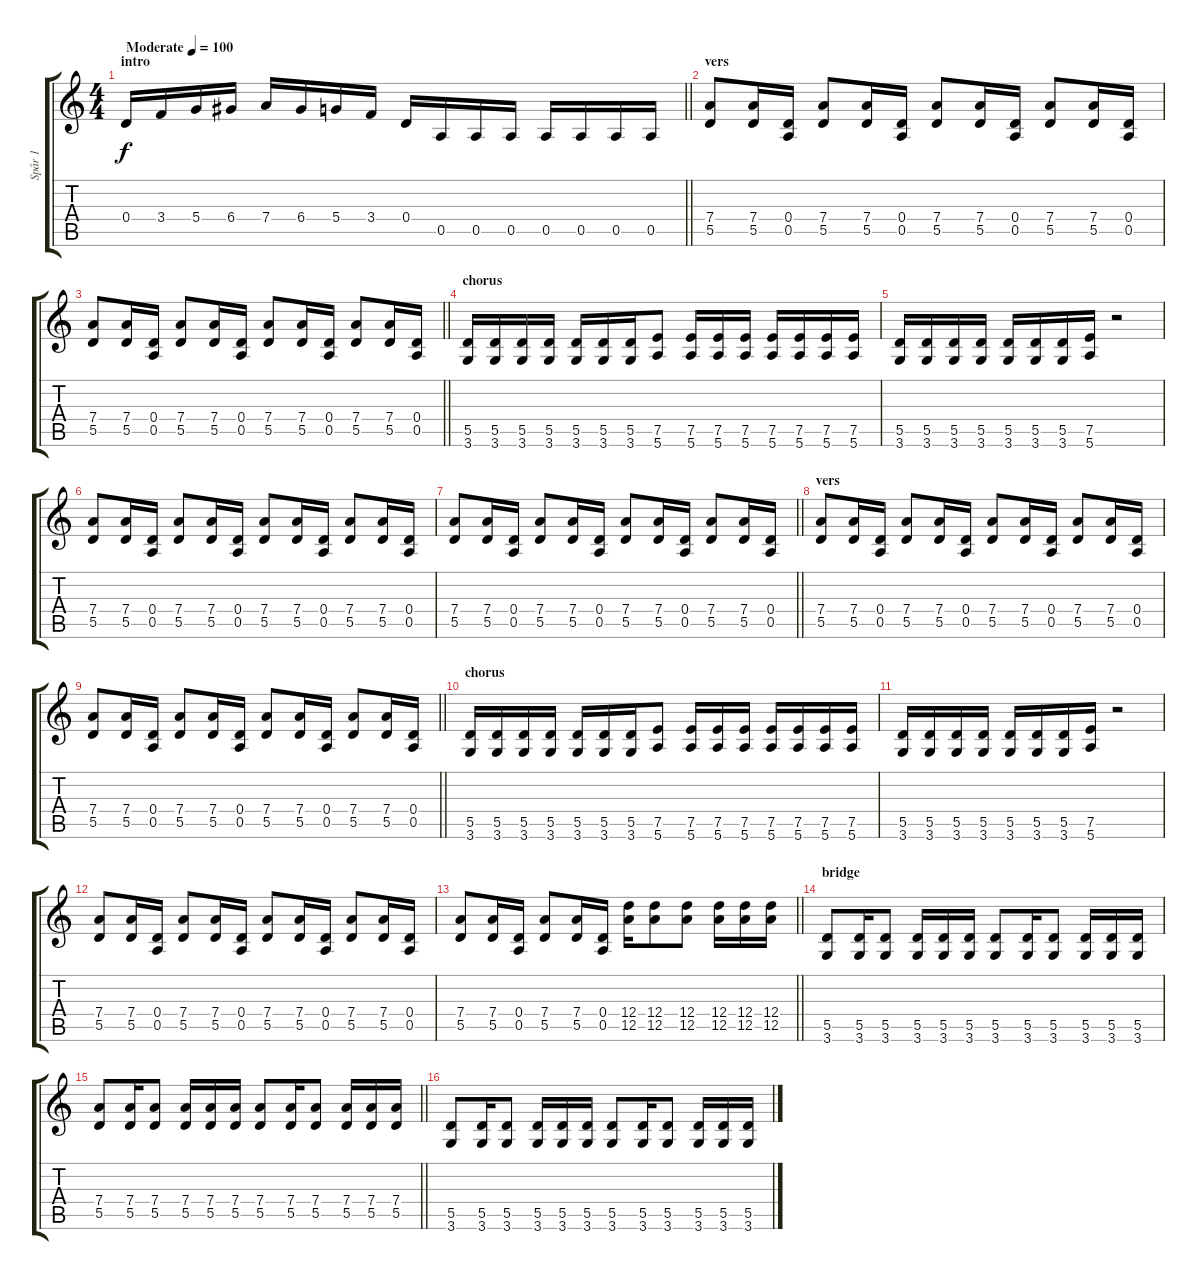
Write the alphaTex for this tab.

\track ("Spår 1" "Spår 1") {instrument overdrivenguitar}
\staff {score tabs}
\tuning (E4 B3 G3 D3 A2 E2) {hide}
\ts (4 4)
\section ("" "intro")
\tempo (100 "Moderate")
\clef g2
\barLineRight lightlight
\ks c
0.4.16{dy f instrument overdrivenguitar} 3.4.16 5.4.16 6.4.16 7.4.16 6.4.16 5.4.16 3.4.16 0.4.16 0.5.16 0.5.16 0.5.16 0.5.16 0.5.16 0.5.16 0.5.16 |
\section ("" "vers")
(7.4 5.5).8 (7.4 5.5).16 (0.4 0.5).16 (7.4 5.5).8 (7.4 5.5).16 (0.4 0.5).16 (7.4 5.5).8 (7.4 5.5).16 (0.4 0.5).16 (7.4 5.5).8 (7.4 5.5).16 (0.4 0.5).16 |
\barLineRight lightlight
(7.4 5.5).8 (7.4 5.5).16 (0.4 0.5).16 (7.4 5.5).8 (7.4 5.5).16 (0.4 0.5).16 (7.4 5.5).8 (7.4 5.5).16 (0.4 0.5).16 (7.4 5.5).8 (7.4 5.5).16 (0.4 0.5).16 |
\section ("" "chorus")
(5.5 3.6).16 (5.5 3.6).16 (5.5 3.6).16 (5.5 3.6).16 (5.5 3.6).16 (5.5 3.6).16 (5.5 3.6).16 (7.5 5.6).8 (7.5 5.6).16 (7.5 5.6).16 (7.5 5.6).16 (7.5 5.6).16 (7.5 5.6).16 (7.5 5.6).16 (7.5 5.6).16 |
(5.5 3.6).16 (5.5 3.6).16 (5.5 3.6).16 (5.5 3.6).16 (5.5 3.6).16 (5.5 3.6).16 (5.5 3.6).16 (7.5 5.6).16 r.2 |
(7.4 5.5).8 (7.4 5.5).16 (0.4 0.5).16 (7.4 5.5).8 (7.4 5.5).16 (0.4 0.5).16 (7.4 5.5).8 (7.4 5.5).16 (0.4 0.5).16 (7.4 5.5).8 (7.4 5.5).16 (0.4 0.5).16 |
\barLineRight lightlight
(7.4 5.5).8 (7.4 5.5).16 (0.4 0.5).16 (7.4 5.5).8 (7.4 5.5).16 (0.4 0.5).16 (7.4 5.5).8 (7.4 5.5).16 (0.4 0.5).16 (7.4 5.5).8 (7.4 5.5).16 (0.4 0.5).16 |
\section ("" "vers")
(7.4 5.5).8 (7.4 5.5).16 (0.4 0.5).16 (7.4 5.5).8 (7.4 5.5).16 (0.4 0.5).16 (7.4 5.5).8 (7.4 5.5).16 (0.4 0.5).16 (7.4 5.5).8 (7.4 5.5).16 (0.4 0.5).16 |
\barLineRight lightlight
(7.4 5.5).8 (7.4 5.5).16 (0.4 0.5).16 (7.4 5.5).8 (7.4 5.5).16 (0.4 0.5).16 (7.4 5.5).8 (7.4 5.5).16 (0.4 0.5).16 (7.4 5.5).8 (7.4 5.5).16 (0.4 0.5).16 |
\section ("" "chorus")
(5.5 3.6).16 (5.5 3.6).16 (5.5 3.6).16 (5.5 3.6).16 (5.5 3.6).16 (5.5 3.6).16 (5.5 3.6).16 (7.5 5.6).8 (7.5 5.6).16 (7.5 5.6).16 (7.5 5.6).16 (7.5 5.6).16 (7.5 5.6).16 (7.5 5.6).16 (7.5 5.6).16 |
(5.5 3.6).16 (5.5 3.6).16 (5.5 3.6).16 (5.5 3.6).16 (5.5 3.6).16 (5.5 3.6).16 (5.5 3.6).16 (7.5 5.6).16 r.2 |
(7.4 5.5).8 (7.4 5.5).16 (0.4 0.5).16 (7.4 5.5).8 (7.4 5.5).16 (0.4 0.5).16 (7.4 5.5).8 (7.4 5.5).16 (0.4 0.5).16 (7.4 5.5).8 (7.4 5.5).16 (0.4 0.5).16 |
\barLineRight lightlight
(7.4 5.5).8 (7.4 5.5).16 (0.4 0.5).16 (7.4 5.5).8 (7.4 5.5).16 (0.4 0.5).16 (12.4 12.5).16 (12.4 12.5).8 (12.4 12.5).8 (12.4 12.5).16 (12.4 12.5).16 (12.4 12.5).16 |
\section ("" "bridge")
(5.5 3.6).8 (5.5 3.6).16 (5.5 3.6).8 (5.5 3.6).16 (5.5 3.6).16 (5.5 3.6).16 (5.5 3.6).8 (5.5 3.6).16 (5.5 3.6).8 (5.5 3.6).16 (5.5 3.6).16 (5.5 3.6).16 |
\barLineRight lightlight
(7.4 5.5).8 (7.4 5.5).16 (7.4 5.5).8 (7.4 5.5).16 (7.4 5.5).16 (7.4 5.5).16 (7.4 5.5).8 (7.4 5.5).16 (7.4 5.5).8 (7.4 5.5).16 (7.4 5.5).16 (7.4 5.5).16 |
(5.5 3.6).8 (5.5 3.6).16 (5.5 3.6).8 (5.5 3.6).16 (5.5 3.6).16 (5.5 3.6).16 (5.5 3.6).8 (5.5 3.6).16 (5.5 3.6).8 (5.5 3.6).16 (5.5 3.6).16 (5.5 3.6).16
